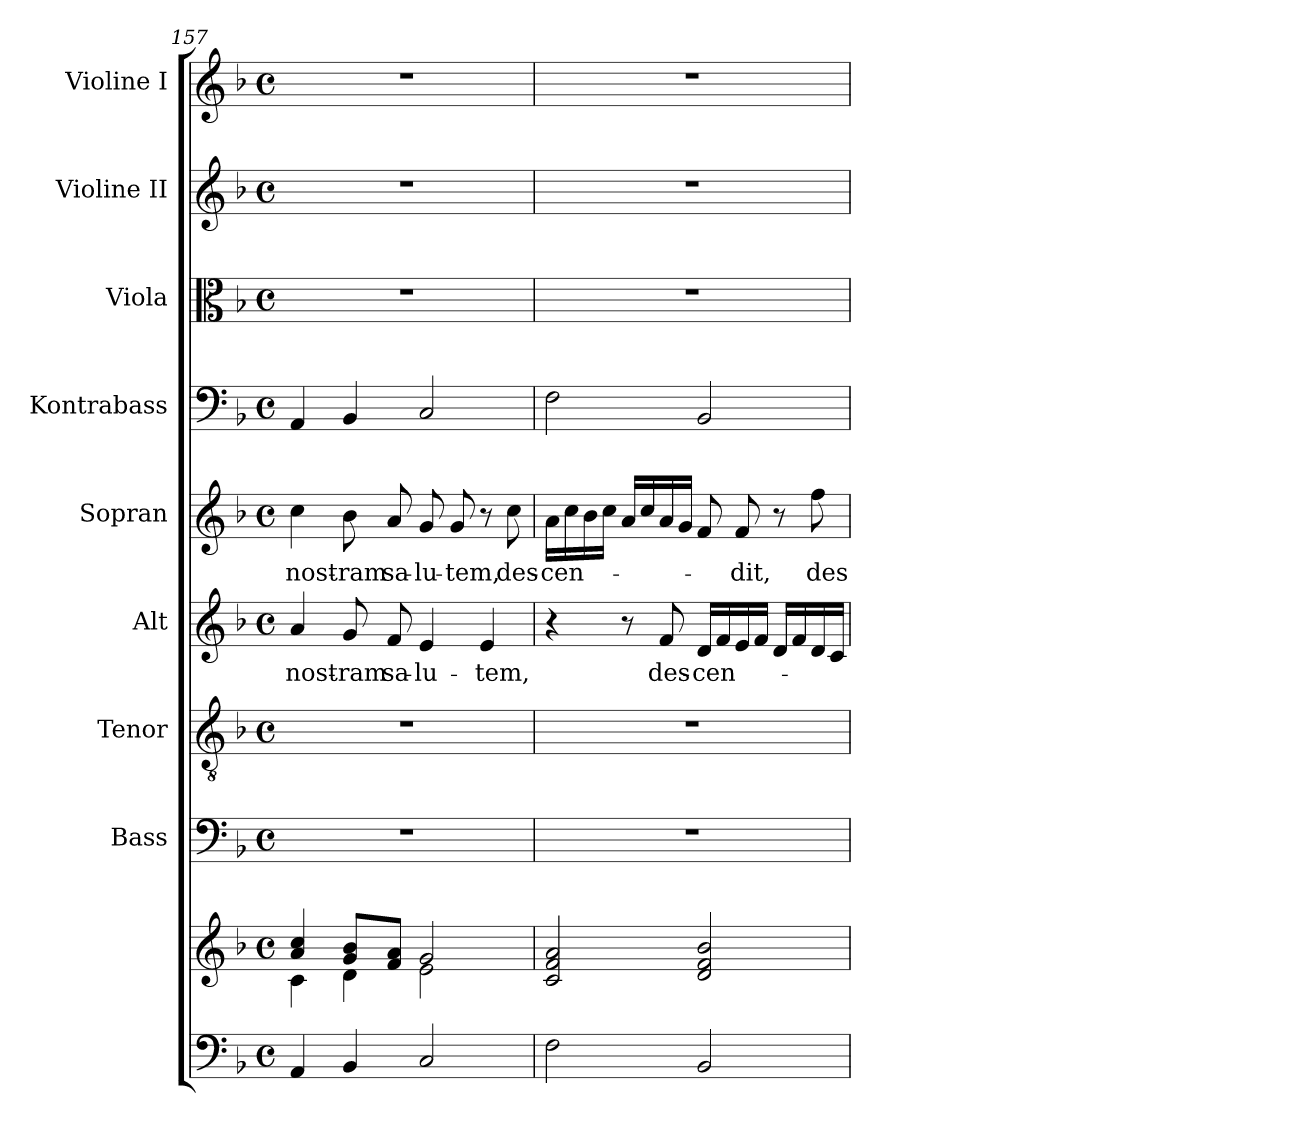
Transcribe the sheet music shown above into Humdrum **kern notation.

**kern	**kern	**kern	**kern	**kern	**text	**kern	**text	**kern	**kern	**kern	**kern
*part9	*part9	*part8	*part7	*part6	*part6	*part5	*part5	*part4	*part3	*part2	*part1
*staff10	*staff9	*staff8	*staff7	*staff6	*staff6	*staff5	*staff5	*staff4	*staff3	*staff2	*staff1
*	*	*I"Bass	*I"Tenor	*I"Alt	*	*I"Sopran	*	*I"Kontrabass	*I"Viola	*I"Violine II	*I"Violine I
*	*	*I'B.	*I'T.	*I'A.	*	*I'S.	*	*I'Kb.	*I'Vla.	*I'Vl. II	*I'Vl. I
*clefF4	*clefG2	*clefF4	*clefGv2	*clefG2	*	*clefG2	*	*clefF4	*clefC3	*clefG2	*clefG2
*	*	*	*	*	*	*	*	*ITrd7c12	*	*	*
*k[b-]	*k[b-]	*k[b-]	*k[b-]	*k[b-]	*	*k[b-]	*	*k[b-]	*k[b-]	*k[b-]	*k[b-]
*F:	*F:	*F:	*F:	*F:	*	*F:	*	*F:	*F:	*F:	*F:
*M4/4	*M4/4	*M4/4	*M4/4	*M4/4	*	*M4/4	*	*M4/4	*M4/4	*M4/4	*M4/4
*met(c)	*met(c)	*met(c)	*met(c)	*met(c)	*	*met(c)	*	*met(c)	*met(c)	*met(c)	*met(c)
=157	=157	=157	=157	=157	=157	=157	=157	=157	=157	=157	=157
*	*^	*	*	*	*	*	*	*	*	*	*
!	!	!	!	!	!	!LO:LY:b	!	!LO:LY:b	!	!	!	!
4AA/	4a/ 4cc/	4c\	1r	1r	4a/	nost-	4cc\	nost-	4AAA/	1r	1r	1r
!	!	!	!	!	!	!LO:LY:b	!	!LO:LY:b	!	!	!	!
4BB-/	8g/ 8b-/L	4d\	.	.	8g/	-ram	8b-\	-ram	4BBB-/	.	.	.
!	!	!	!	!	!	!LO:LY:b	!	!LO:LY:b	!	!	!	!
.	8f/ 8a/J	.	.	.	8f/	sa-	8a/	sa-	.	.	.	.
!	!	!	!	!	!	!LO:LY:b	!	!LO:LY:b	!	!	!	!
2C/	2g/	2e\	.	.	4e/	-lu-	8g/	-lu-	2CC/	.	.	.
!	!	!	!	!	!	!	!	!LO:LY:b	!	!	!	!
.	.	.	.	.	.	.	8g/	-tem,	.	.	.	.
!	!	!	!	!	!	!LO:LY:b	!	!	!	!	!	!
.	.	.	.	.	4e/	-tem,	8r	.	.	.	.	.
!	!	!	!	!	!	!	!	!LO:LY:b	!	!	!	!
.	.	.	.	.	.	.	8cc\	des-	.	.	.	.
*	*v	*v	*	*	*	*	*	*	*	*	*	*
!!LO:PB:g=z
=158	=158	=158	=158	=158	=158	=158	=158	=158	=158	=158	=158
!	!	!	!	!	!	!	!LO:LY:b	!	!	!	!
2F\	2c/ 2f/ 2a/	1r	1r	4r	.	16a\LL	-cen-	2FF\	1r	1r	1r
.	.	.	.	.	.	16cc\	.	.	.	.	.
.	.	.	.	.	.	16b-\	.	.	.	.	.
.	.	.	.	.	.	16cc\JJ	.	.	.	.	.
.	.	.	.	8r	.	16a/LL	.	.	.	.	.
.	.	.	.	.	.	16cc/	.	.	.	.	.
!	!	!	!	!	!LO:LY:b	!	!	!	!	!	!
.	.	.	.	8f/	des-	16a/	.	.	.	.	.
.	.	.	.	.	.	16g/JJ	.	.	.	.	.
!	!	!	!	!	!LO:LY:b	!	!	!	!	!	!
2BB-/	2d/ 2f/ 2b-/	.	.	16d/LL	-cen-	8f/	.	2BBB-/	.	.	.
.	.	.	.	16f/	.	.	.	.	.	.	.
!	!	!	!	!	!	!	!LO:LY:b	!	!	!	!
.	.	.	.	16e/	.	8f/	-dit,	.	.	.	.
.	.	.	.	16f/JJ	.	.	.	.	.	.	.
.	.	.	.	16d/LL	.	8r	.	.	.	.	.
.	.	.	.	16f/	.	.	.	.	.	.	.
!	!	!	!	!	!	!	!LO:LY:b	!	!	!	!
.	.	.	.	16d/	.	8ff\	des-	.	.	.	.
.	.	.	.	16c/JJ	.	.	.	.	.	.	.
=	=	=	=	=	=	=	=	=	=	=	=
*-	*-	*-	*-	*-	*-	*-	*-	*-	*-	*-	*-
